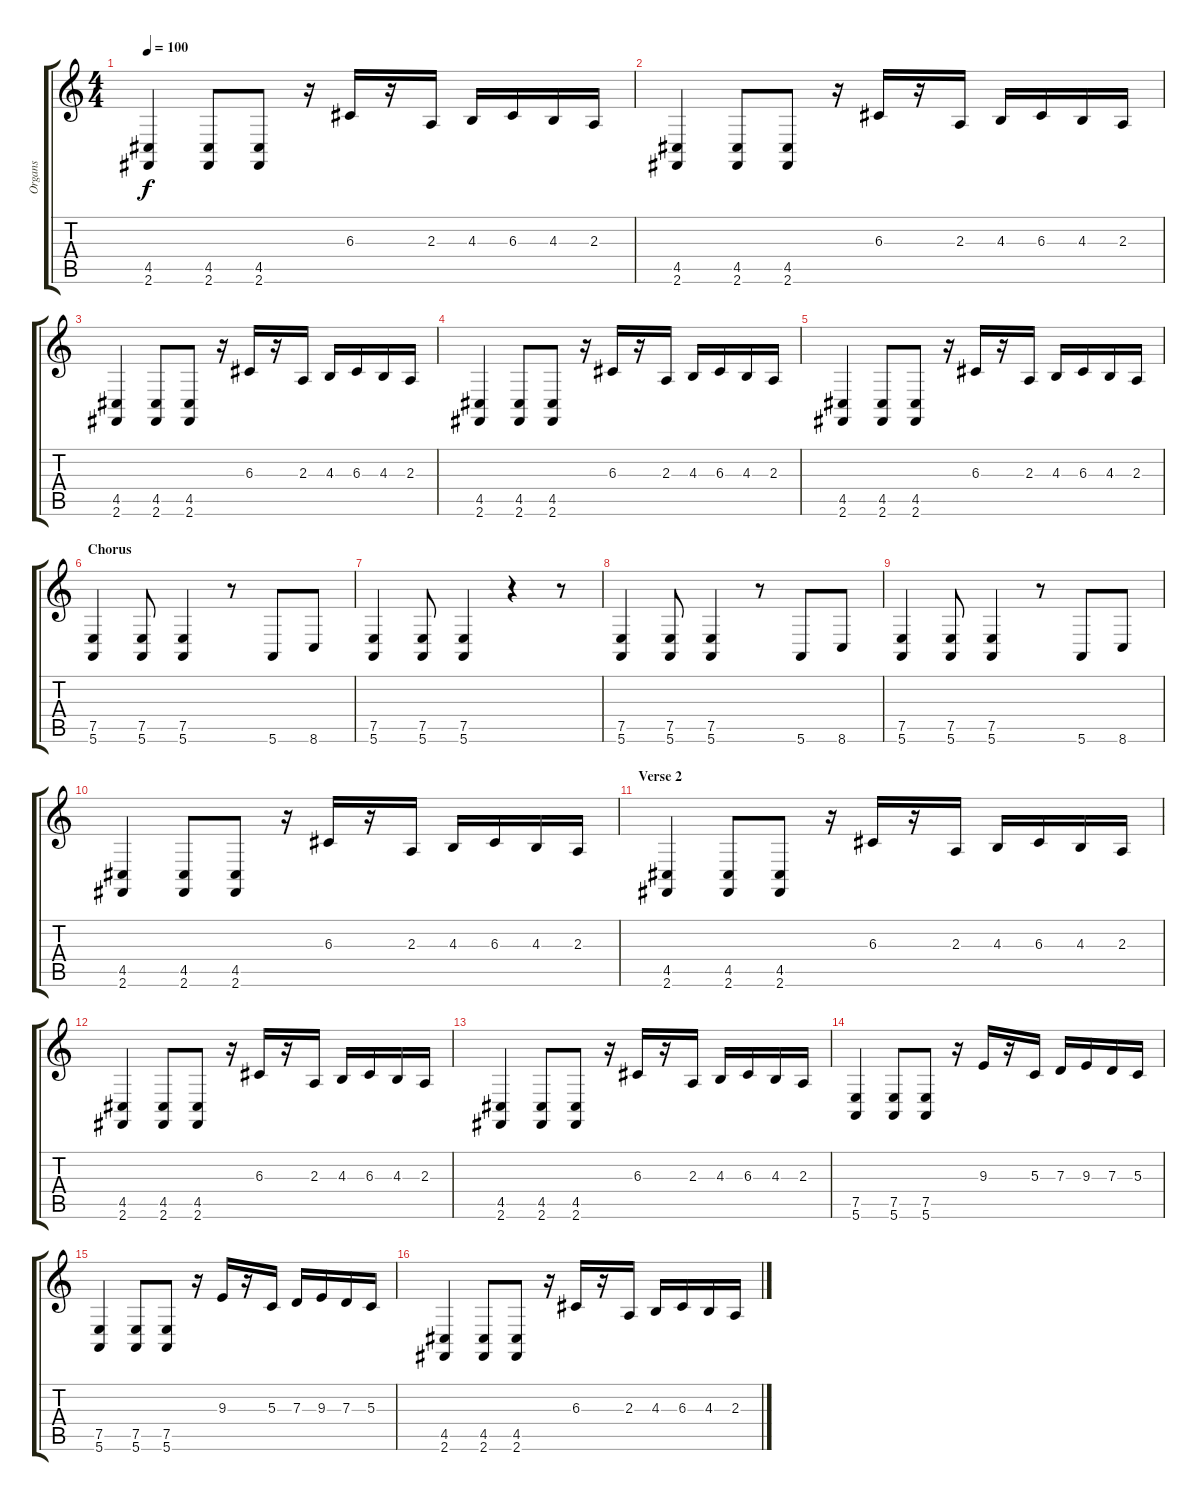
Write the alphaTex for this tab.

\track ("Organs" "Organs") {instrument churchorgan}
\staff {score tabs}
\tuning (E4 B3 G3 D3 A2 E2) {hide}
\ts (4 4)
\tempo 100
\clef g2
\ks c
(4.5 2.6).4{dy f} (4.5 2.6).8 (4.5 2.6).8 r.16 6.3.16 r.16 2.3.16 4.3.16 6.3.16 4.3.16 2.3.16 |
(4.5 2.6).4 (4.5 2.6).8 (4.5 2.6).8 r.16 6.3.16 r.16 2.3.16 4.3.16 6.3.16 4.3.16 2.3.16 |
(4.5 2.6).4 (4.5 2.6).8 (4.5 2.6).8 r.16 6.3.16 r.16 2.3.16 4.3.16 6.3.16 4.3.16 2.3.16 |
(4.5 2.6).4 (4.5 2.6).8 (4.5 2.6).8 r.16 6.3.16 r.16 2.3.16 4.3.16 6.3.16 4.3.16 2.3.16 |
(4.5 2.6).4 (4.5 2.6).8 (4.5 2.6).8 r.16 6.3.16 r.16 2.3.16 4.3.16 6.3.16 4.3.16 2.3.16 |
\section ("" "Chorus")
(7.5 5.6).4 (7.5 5.6).8 (7.5 5.6).4 r.8 5.6.8 8.6.8 |
(7.5 5.6).4 (7.5 5.6).8 (7.5 5.6).4 r.4 r.8 |
(7.5 5.6).4 (7.5 5.6).8 (7.5 5.6).4 r.8 5.6.8 8.6.8 |
(7.5 5.6).4 (7.5 5.6).8 (7.5 5.6).4 r.8 5.6.8 8.6.8 |
(4.5 2.6).4 (4.5 2.6).8 (4.5 2.6).8 r.16 6.3.16 r.16 2.3.16 4.3.16 6.3.16 4.3.16 2.3.16 |
\section ("" "Verse 2")
(4.5 2.6).4 (4.5 2.6).8 (4.5 2.6).8 r.16 6.3.16 r.16 2.3.16 4.3.16 6.3.16 4.3.16 2.3.16 |
(4.5 2.6).4 (4.5 2.6).8 (4.5 2.6).8 r.16 6.3.16 r.16 2.3.16 4.3.16 6.3.16 4.3.16 2.3.16 |
(4.5 2.6).4 (4.5 2.6).8 (4.5 2.6).8 r.16 6.3.16 r.16 2.3.16 4.3.16 6.3.16 4.3.16 2.3.16 |
(7.5 5.6).4 (7.5 5.6).8 (7.5 5.6).8 r.16 9.3.16 r.16 5.3.16 7.3.16 9.3.16 7.3.16 5.3.16 |
(7.5 5.6).4 (7.5 5.6).8 (7.5 5.6).8 r.16 9.3.16 r.16 5.3.16 7.3.16 9.3.16 7.3.16 5.3.16 |
(4.5 2.6).4 (4.5 2.6).8 (4.5 2.6).8 r.16 6.3.16 r.16 2.3.16 4.3.16 6.3.16 4.3.16 2.3.16
